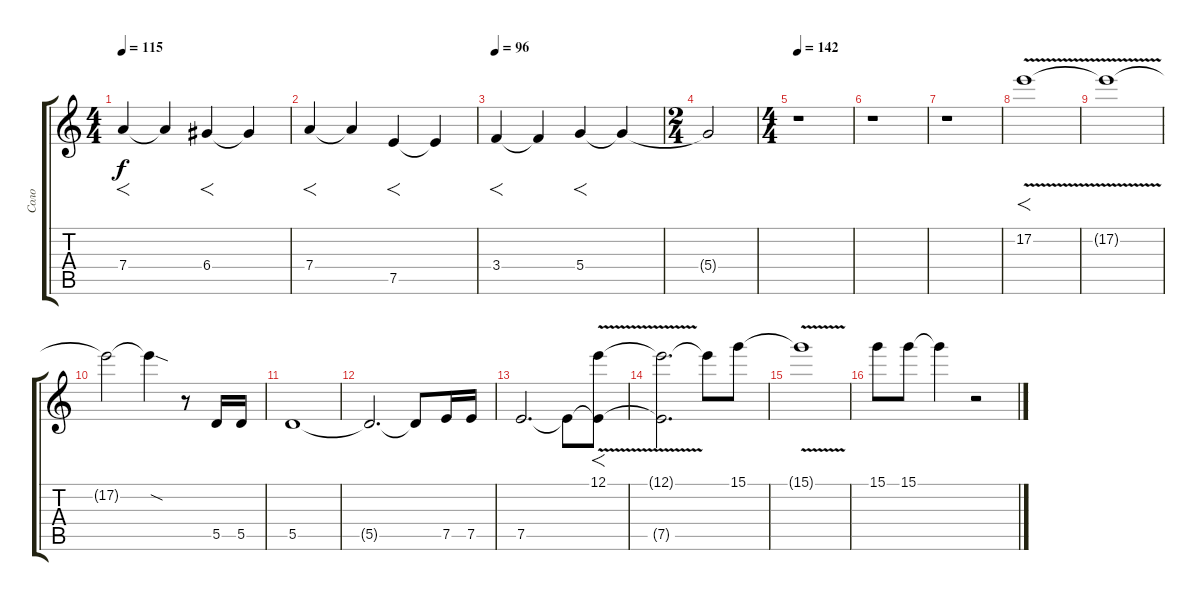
\track ("Соло" "Соло") {instrument acousticguitarsteel}
\staff {score tabs}
\tuning (E4 B3 G3 D3 A2 E2) {hide}
\ts (4 4)
\tempo 115
\clef g2
\ks c
7.4.4{f dy f} 7.4{t}.4 6.4.4{f} 6.4{t}.4 |
7.4.4{f} 7.4{t}.4 7.5.4{f} 7.5{t}.4 |
\tempo 96
3.4.4{f} 3.4{t}.4 5.4.4{f} 5.4{t}.4 |
\ts (2 4)
5.4{t}.2 |
\ts (4 4)
\tempo 142
r.1 |
r.1 |
r.1 |
17.2{v}.1{f} |
17.2{t}.1 |
17.2{t}.2 17.2{sod t}.4 r.8 5.5.16 5.5.16 |
5.5.1 |
5.5{t}.2{d} 5.5{t}.8 7.5.16 7.5.16 |
7.5.2{d} 7.5{t}.8 (12.1{v} 7.5{t}).8{f} |
(12.1{t} 7.5{t}).2{d} 12.1{t}.8 15.1.8 |
15.1{v t}.1 |
15.1.8 15.1.8 15.1{t}.4 r.2
